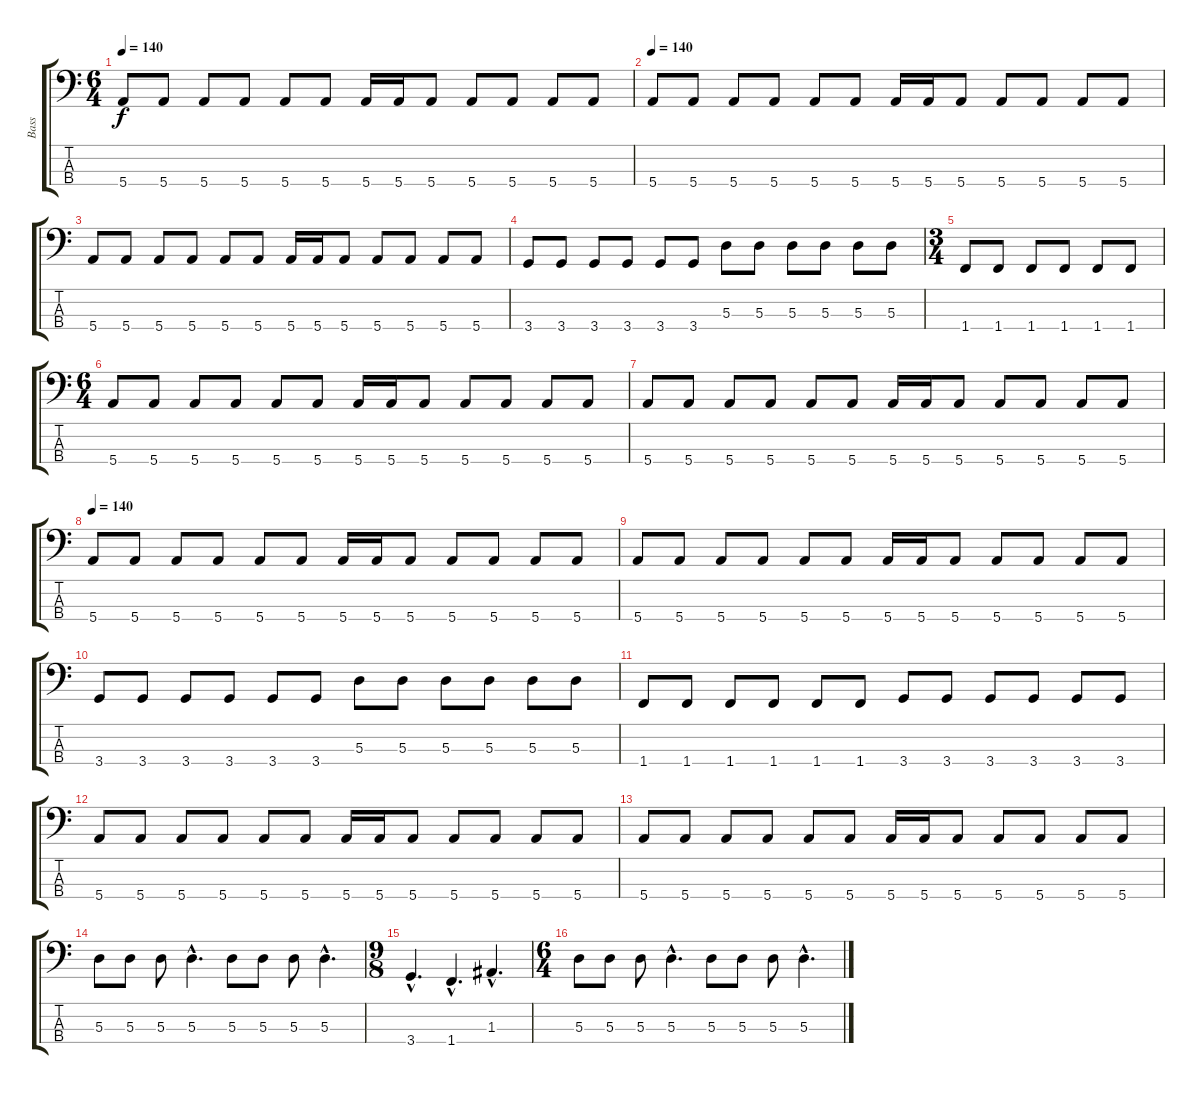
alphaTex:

\track ("Bass" "Bass") {instrument electricbasspick}
\staff {score tabs}
\tuning (G2 D2 A1 E1) {hide}
\ts (6 4)
\tempo 140
\clef f4
\ks c
5.4.8{dy f} 5.4.8 5.4.8 5.4.8 5.4.8 5.4.8 5.4.16 5.4.16 5.4.8 5.4.8 5.4.8 5.4.8 5.4.8 |
\tempo 140
5.4.8 5.4.8 5.4.8 5.4.8 5.4.8 5.4.8 5.4.16 5.4.16 5.4.8 5.4.8 5.4.8 5.4.8 5.4.8 |
5.4.8 5.4.8 5.4.8 5.4.8 5.4.8 5.4.8 5.4.16 5.4.16 5.4.8 5.4.8 5.4.8 5.4.8 5.4.8 |
3.4.8 3.4.8 3.4.8 3.4.8 3.4.8 3.4.8 5.3.8 5.3.8 5.3.8 5.3.8 5.3.8 5.3.8 |
\ts (3 4)
1.4.8 1.4.8 1.4.8 1.4.8 1.4.8 1.4.8 |
\ts (6 4)
5.4.8 5.4.8 5.4.8 5.4.8 5.4.8 5.4.8 5.4.16 5.4.16 5.4.8 5.4.8 5.4.8 5.4.8 5.4.8 |
5.4.8 5.4.8 5.4.8 5.4.8 5.4.8 5.4.8 5.4.16 5.4.16 5.4.8 5.4.8 5.4.8 5.4.8 5.4.8 |
\tempo 140
5.4.8 5.4.8 5.4.8 5.4.8 5.4.8 5.4.8 5.4.16 5.4.16 5.4.8 5.4.8 5.4.8 5.4.8 5.4.8 |
5.4.8 5.4.8 5.4.8 5.4.8 5.4.8 5.4.8 5.4.16 5.4.16 5.4.8 5.4.8 5.4.8 5.4.8 5.4.8 |
3.4.8 3.4.8 3.4.8 3.4.8 3.4.8 3.4.8 5.3.8 5.3.8 5.3.8 5.3.8 5.3.8 5.3.8 |
1.4.8 1.4.8 1.4.8 1.4.8 1.4.8 1.4.8 3.4.8 3.4.8 3.4.8 3.4.8 3.4.8 3.4.8 |
5.4.8 5.4.8 5.4.8 5.4.8 5.4.8 5.4.8 5.4.16 5.4.16 5.4.8 5.4.8 5.4.8 5.4.8 5.4.8 |
5.4.8 5.4.8 5.4.8 5.4.8 5.4.8 5.4.8 5.4.16 5.4.16 5.4.8 5.4.8 5.4.8 5.4.8 5.4.8 |
5.3.8 5.3.8 5.3.8 5.3{hac}.4{d} 5.3.8 5.3.8 5.3.8 5.3{hac}.4{d} |
\ts (9 8)
3.4{hac}.4{d} 1.4{hac}.4{d} 1.3{hac}.4{d} |
\ts (6 4)
5.3.8 5.3.8 5.3.8 5.3{hac}.4{d} 5.3.8 5.3.8 5.3.8 5.3{hac}.4{d}
